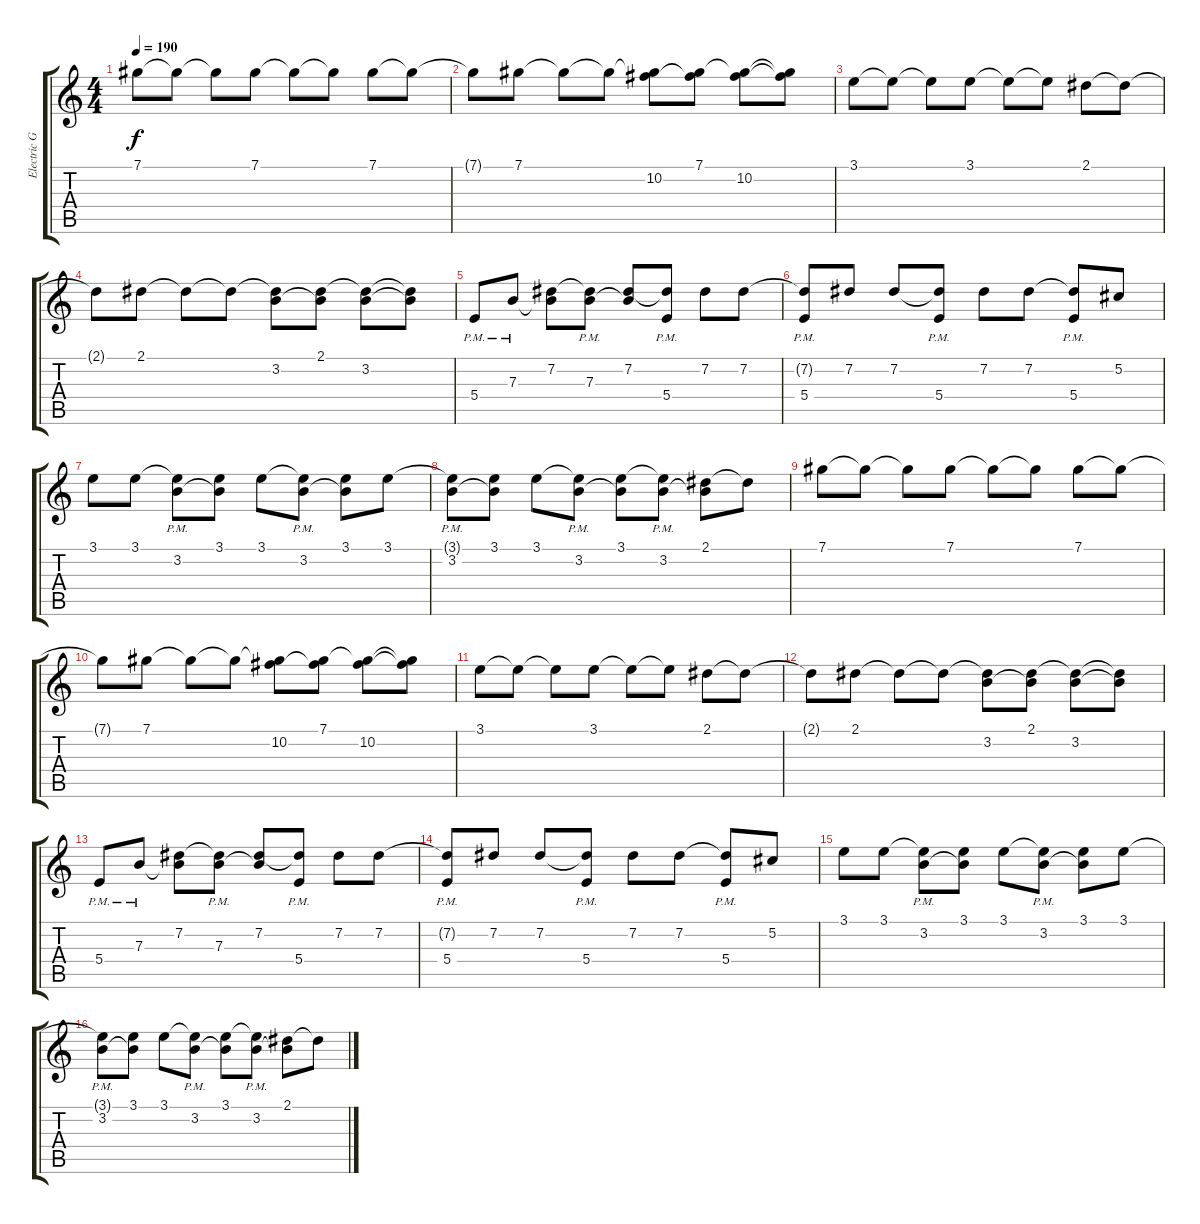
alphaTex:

\track ("Electric Guitar 2" "Electric G") {instrument distortionguitar}
\staff {score tabs}
\tuning (Db4 Ab3 E3 B2 Gb2 B1) {hide}
\ts (4 4)
\tempo 190
\clef g2
\ks c
7.1.8{dy f} 7.1{t}.8 7.1{t}.8 7.1.8 7.1{t}.8 7.1{t}.8 7.1.8 7.1{t}.8 |
7.1{t}.8 7.1.8 7.1{t}.8 7.1{t}.8 (7.1{t} 10.2).8 (7.1 10.2{t}).8 (7.1{t} 10.2).8 (7.1{t} 10.2{t}).8 |
3.1.8 3.1{t}.8 3.1{t}.8 3.1.8 3.1{t}.8 3.1{t}.8 2.1.8 2.1{t}.8 |
2.1{t}.8 2.1.8 2.1{t}.8 2.1{t}.8 (2.1{t} 3.2).8 (2.1 3.2{t}).8 (2.1{t} 3.2).8 (2.1{t} 3.2{t}).8 |
5.4{pm}.8 7.3{pm}.8 (7.2 7.3{t}).8 (7.2{t} 7.3{pm}).8 (7.2 7.3{t}).8 (7.2{t} 5.4{pm}).8 7.2.8 7.2.8 |
(7.2{t} 5.4{pm}).8 7.2.8 7.2.8 (7.2{t} 5.4{pm}).8 7.2.8 7.2.8 (7.2{t} 5.4{pm}).8 5.2.8 |
3.1.8 3.1.8 (3.1{t} 3.2{pm}).8 (3.1 3.2{t}).8 3.1.8 (3.1{t} 3.2{pm}).8 (3.1 3.2{t}).8 3.1.8 |
(3.1{t} 3.2{pm}).8 (3.1 3.2{t}).8 3.1.8 (3.1{t} 3.2{pm}).8 (3.1 3.2{t}).8 (3.1{t} 3.2{pm}).8 (2.1 3.2{t}).8 2.1{t}.8 |
7.1.8 7.1{t}.8 7.1{t}.8 7.1.8 7.1{t}.8 7.1{t}.8 7.1.8 7.1{t}.8 |
7.1{t}.8 7.1.8 7.1{t}.8 7.1{t}.8 (7.1{t} 10.2).8 (7.1 10.2{t}).8 (7.1{t} 10.2).8 (7.1{t} 10.2{t}).8 |
3.1.8 3.1{t}.8 3.1{t}.8 3.1.8 3.1{t}.8 3.1{t}.8 2.1.8 2.1{t}.8 |
2.1{t}.8 2.1.8 2.1{t}.8 2.1{t}.8 (2.1{t} 3.2).8 (2.1 3.2{t}).8 (2.1{t} 3.2).8 (2.1{t} 3.2{t}).8 |
5.4{pm}.8 7.3{pm}.8 (7.2 7.3{t}).8 (7.2{t} 7.3{pm}).8 (7.2 7.3{t}).8 (7.2{t} 5.4{pm}).8 7.2.8 7.2.8 |
(7.2{t} 5.4{pm}).8 7.2.8 7.2.8 (7.2{t} 5.4{pm}).8 7.2.8 7.2.8 (7.2{t} 5.4{pm}).8 5.2.8 |
3.1.8 3.1.8 (3.1{t} 3.2{pm}).8 (3.1 3.2{t}).8 3.1.8 (3.1{t} 3.2{pm}).8 (3.1 3.2{t}).8 3.1.8 |
(3.1{t} 3.2{pm}).8 (3.1 3.2{t}).8 3.1.8 (3.1{t} 3.2{pm}).8 (3.1 3.2{t}).8 (3.1{t} 3.2{pm}).8 (2.1 3.2{t}).8 2.1{t}.8
